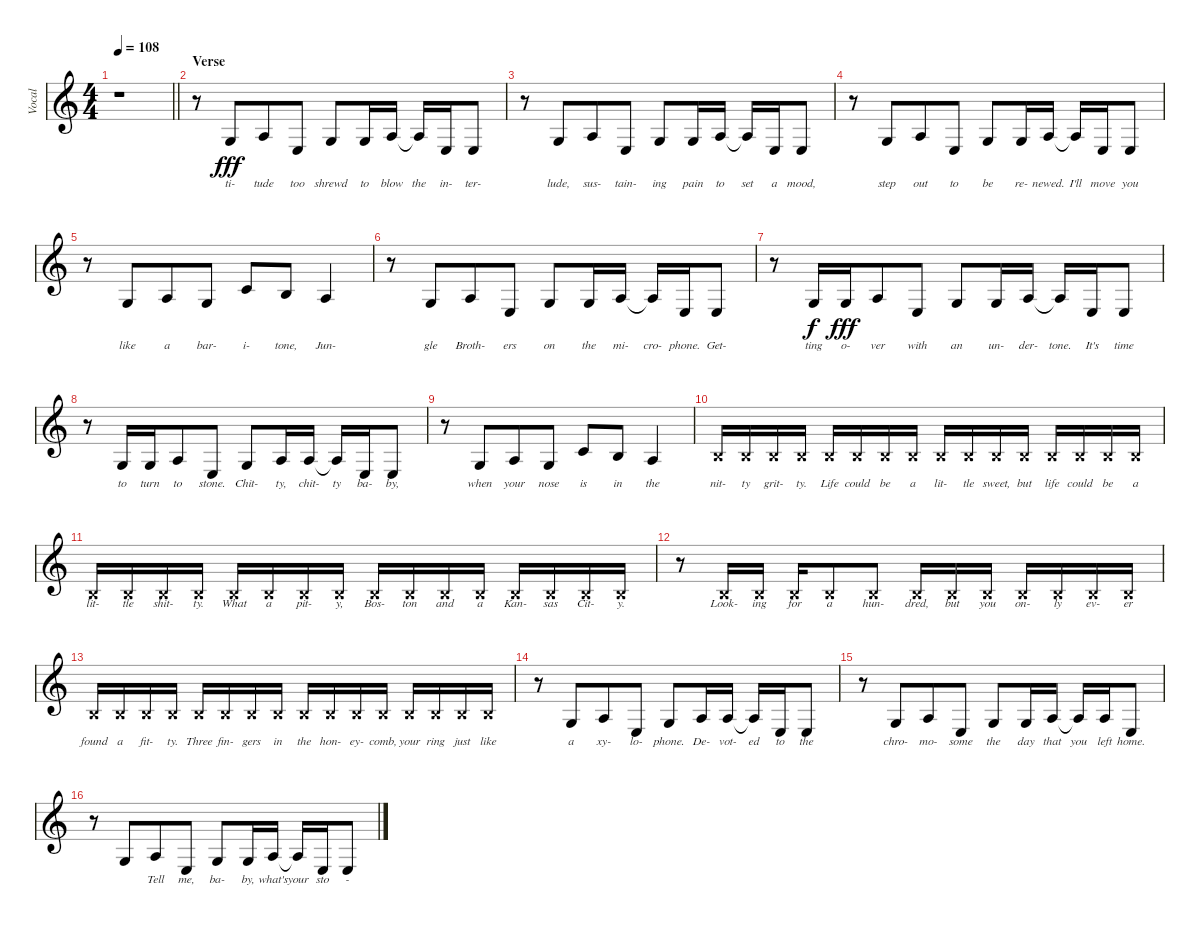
\track ("Vocal" "Vocal") {instrument lead6voice}
\staff {score}
\tuning (E4 B3 G3 D3 A2 E2) {hide}
\ts (4 4)
\tempo 108
\clef g2
\barLineRight lightlight
\ks c
r.1{dy fff} |
\section ("" "Verse")
r.8 0.3.8{lyrics (0 "ti-") lyrics (1 "") lyrics (2 "") lyrics (3 "") lyrics (4 "") beam merge} 2.3.8{lyrics (0 "tude") lyrics (1 "") lyrics (2 "") lyrics (3 "") lyrics (4 "")} 2.4.8{lyrics (0 "too") lyrics (1 "") lyrics (2 "") lyrics (3 "") lyrics (4 "")} 5.4.8{lyrics (0 "shrewd") lyrics (1 "") lyrics (2 "") lyrics (3 "") lyrics (4 "")} 5.4.16{lyrics (0 "to") lyrics (1 "") lyrics (2 "") lyrics (3 "") lyrics (4 "")} 7.4.16{lyrics (0 "blow") lyrics (1 "") lyrics (2 "") lyrics (3 "") lyrics (4 "")} 7.4{t}.16{lyrics (0 "the") lyrics (1 "") lyrics (2 "") lyrics (3 "") lyrics (4 "")} 2.4.16{lyrics (0 "in-") lyrics (1 "") lyrics (2 "") lyrics (3 "") lyrics (4 "")} 2.4.8{lyrics (0 "ter-") lyrics (1 "") lyrics (2 "") lyrics (3 "") lyrics (4 "")} |
r.8 0.3.8{lyrics (0 "lude,") lyrics (1 "") lyrics (2 "") lyrics (3 "") lyrics (4 "") beam merge} 2.3.8{lyrics (0 "sus-") lyrics (1 "") lyrics (2 "") lyrics (3 "") lyrics (4 "")} 2.4.8{lyrics (0 "tain-") lyrics (1 "") lyrics (2 "") lyrics (3 "") lyrics (4 "")} 5.4.8{lyrics (0 "ing") lyrics (1 "") lyrics (2 "") lyrics (3 "") lyrics (4 "")} 5.4.16{lyrics (0 "pain") lyrics (1 "") lyrics (2 "") lyrics (3 "") lyrics (4 "")} 7.4.16{lyrics (0 "to") lyrics (1 "") lyrics (2 "") lyrics (3 "") lyrics (4 "")} 7.4{t}.16{lyrics (0 "set") lyrics (1 "") lyrics (2 "") lyrics (3 "") lyrics (4 "")} 2.4.16{lyrics (0 "a") lyrics (1 "") lyrics (2 "") lyrics (3 "") lyrics (4 "")} 2.4.8{lyrics (0 "mood,") lyrics (1 "") lyrics (2 "") lyrics (3 "") lyrics (4 "")} |
r.8 0.3.8{lyrics (0 "step") lyrics (1 "") lyrics (2 "") lyrics (3 "") lyrics (4 "") beam merge} 2.3.8{lyrics (0 "out") lyrics (1 "") lyrics (2 "") lyrics (3 "") lyrics (4 "")} 2.4.8{lyrics (0 "to") lyrics (1 "") lyrics (2 "") lyrics (3 "") lyrics (4 "")} 5.4.8{lyrics (0 "be") lyrics (1 "") lyrics (2 "") lyrics (3 "") lyrics (4 "")} 5.4.16{lyrics (0 "re-") lyrics (1 "") lyrics (2 "") lyrics (3 "") lyrics (4 "")} 7.4.16{lyrics (0 "newed.") lyrics (1 "") lyrics (2 "") lyrics (3 "") lyrics (4 "")} 7.4{t}.16{lyrics (0 "I'll") lyrics (1 "") lyrics (2 "") lyrics (3 "") lyrics (4 "")} 2.4.16{lyrics (0 "move") lyrics (1 "") lyrics (2 "") lyrics (3 "") lyrics (4 "")} 2.4.8{lyrics (0 "you") lyrics (1 "") lyrics (2 "") lyrics (3 "") lyrics (4 "")} |
r.8 0.3.8{lyrics (0 "like") lyrics (1 "") lyrics (2 "") lyrics (3 "") lyrics (4 "") beam merge} 2.3.8{lyrics (0 "a") lyrics (1 "") lyrics (2 "") lyrics (3 "") lyrics (4 "")} 5.4.8{lyrics (0 "bar-") lyrics (1 "") lyrics (2 "") lyrics (3 "") lyrics (4 "")} 5.3.8{lyrics (0 "i-") lyrics (1 "") lyrics (2 "") lyrics (3 "") lyrics (4 "")} 4.3.8{lyrics (0 "tone,") lyrics (1 "") lyrics (2 "") lyrics (3 "") lyrics (4 "")} 2.3.4{lyrics (0 "Jun-") lyrics (1 "") lyrics (2 "") lyrics (3 "") lyrics (4 "")} |
r.8 0.3.8{lyrics (0 "gle") lyrics (1 "") lyrics (2 "") lyrics (3 "") lyrics (4 "") beam merge} 2.3.8{lyrics (0 "Broth-") lyrics (1 "") lyrics (2 "") lyrics (3 "") lyrics (4 "")} 2.4.8{lyrics (0 "ers") lyrics (1 "") lyrics (2 "") lyrics (3 "") lyrics (4 "")} 5.4.8{lyrics (0 "on") lyrics (1 "") lyrics (2 "") lyrics (3 "") lyrics (4 "")} 5.4.16{lyrics (0 "the") lyrics (1 "") lyrics (2 "") lyrics (3 "") lyrics (4 "")} 7.4.16{lyrics (0 "mi-") lyrics (1 "") lyrics (2 "") lyrics (3 "") lyrics (4 "")} 7.4{t}.16{lyrics (0 "cro-") lyrics (1 "") lyrics (2 "") lyrics (3 "") lyrics (4 "")} 2.4.16{lyrics (0 "phone.") lyrics (1 "") lyrics (2 "") lyrics (3 "") lyrics (4 "")} 2.4.8{lyrics (0 "Get-") lyrics (1 "") lyrics (2 "") lyrics (3 "") lyrics (4 "")} |
r.8 0.3.16{lyrics (0 "ting") lyrics (1 "") lyrics (2 "") lyrics (3 "") lyrics (4 "") dy f} 0.3.16{lyrics (0 "o-") lyrics (1 "") lyrics (2 "") lyrics (3 "") lyrics (4 "") dy fff beam merge} 2.3.8{lyrics (0 "ver") lyrics (1 "") lyrics (2 "") lyrics (3 "") lyrics (4 "")} 2.4.8{lyrics (0 "with") lyrics (1 "") lyrics (2 "") lyrics (3 "") lyrics (4 "")} 5.4.8{lyrics (0 "an") lyrics (1 "") lyrics (2 "") lyrics (3 "") lyrics (4 "")} 5.4.16{lyrics (0 "un-") lyrics (1 "") lyrics (2 "") lyrics (3 "") lyrics (4 "")} 7.4.16{lyrics (0 "der-") lyrics (1 "") lyrics (2 "") lyrics (3 "") lyrics (4 "")} 7.4{t}.16{lyrics (0 "tone.") lyrics (1 "") lyrics (2 "") lyrics (3 "") lyrics (4 "")} 2.4.16{lyrics (0 "It's") lyrics (1 "") lyrics (2 "") lyrics (3 "") lyrics (4 "")} 2.4.8{lyrics (0 "time") lyrics (1 "") lyrics (2 "") lyrics (3 "") lyrics (4 "")} |
r.8 0.3.16{lyrics (0 "to") lyrics (1 "") lyrics (2 "") lyrics (3 "") lyrics (4 "")} 0.3.16{lyrics (0 "turn") lyrics (1 "") lyrics (2 "") lyrics (3 "") lyrics (4 "") beam merge} 2.3.8{lyrics (0 "to") lyrics (1 "") lyrics (2 "") lyrics (3 "") lyrics (4 "")} 2.4.8{lyrics (0 "stone.") lyrics (1 "") lyrics (2 "") lyrics (3 "") lyrics (4 "")} 5.4.8{lyrics (0 "Chit-") lyrics (1 "") lyrics (2 "") lyrics (3 "") lyrics (4 "")} 7.4.16{lyrics (0 "ty,") lyrics (1 "") lyrics (2 "") lyrics (3 "") lyrics (4 "")} 7.4.16{lyrics (0 "chit-") lyrics (1 "") lyrics (2 "") lyrics (3 "") lyrics (4 "")} 7.4{t}.16{lyrics (0 "ty") lyrics (1 "") lyrics (2 "") lyrics (3 "") lyrics (4 "")} 2.4.16{lyrics (0 "ba-") lyrics (1 "") lyrics (2 "") lyrics (3 "") lyrics (4 "")} 2.4.8{lyrics (0 "by,") lyrics (1 "") lyrics (2 "") lyrics (3 "") lyrics (4 "")} |
r.8 0.3.8{lyrics (0 "when") lyrics (1 "") lyrics (2 "") lyrics (3 "") lyrics (4 "") beam merge} 2.3.8{lyrics (0 "your") lyrics (1 "") lyrics (2 "") lyrics (3 "") lyrics (4 "")} 5.4.8{lyrics (0 "nose") lyrics (1 "") lyrics (2 "") lyrics (3 "") lyrics (4 "")} 5.3.8{lyrics (0 "is") lyrics (1 "") lyrics (2 "") lyrics (3 "") lyrics (4 "")} 4.3.8{lyrics (0 "in") lyrics (1 "") lyrics (2 "") lyrics (3 "") lyrics (4 "")} 2.3.4{lyrics (0 "the") lyrics (1 "") lyrics (2 "") lyrics (3 "") lyrics (4 "")} |
4.3{x}.16{lyrics (0 "nit-") lyrics (1 "") lyrics (2 "") lyrics (3 "") lyrics (4 "")} 4.3{x}.16{lyrics (0 "ty") lyrics (1 "") lyrics (2 "") lyrics (3 "") lyrics (4 "")} 4.3{x}.16{lyrics (0 "grit-") lyrics (1 "") lyrics (2 "") lyrics (3 "") lyrics (4 "")} 4.3{x}.16{lyrics (0 "ty.") lyrics (1 "") lyrics (2 "") lyrics (3 "") lyrics (4 "")} 4.3{x}.16{lyrics (0 "Life") lyrics (1 "") lyrics (2 "") lyrics (3 "") lyrics (4 "")} 4.3{x}.16{lyrics (0 "could") lyrics (1 "") lyrics (2 "") lyrics (3 "") lyrics (4 "")} 4.3{x}.16{lyrics (0 "be") lyrics (1 "") lyrics (2 "") lyrics (3 "") lyrics (4 "")} 4.3{x}.16{lyrics (0 "a") lyrics (1 "") lyrics (2 "") lyrics (3 "") lyrics (4 "")} 4.3{x}.16{lyrics (0 "lit-") lyrics (1 "") lyrics (2 "") lyrics (3 "") lyrics (4 "")} 4.3{x}.16{lyrics (0 "tle") lyrics (1 "") lyrics (2 "") lyrics (3 "") lyrics (4 "")} 4.3{x}.16{lyrics (0 "sweet,") lyrics (1 "") lyrics (2 "") lyrics (3 "") lyrics (4 "")} 4.3{x}.16{lyrics (0 "but") lyrics (1 "") lyrics (2 "") lyrics (3 "") lyrics (4 "")} 4.3{x}.16{lyrics (0 "life") lyrics (1 "") lyrics (2 "") lyrics (3 "") lyrics (4 "")} 4.3{x}.16{lyrics (0 "could") lyrics (1 "") lyrics (2 "") lyrics (3 "") lyrics (4 "")} 4.3{x}.16{lyrics (0 "be") lyrics (1 "") lyrics (2 "") lyrics (3 "") lyrics (4 "")} 4.3{x}.16{lyrics (0 "a") lyrics (1 "") lyrics (2 "") lyrics (3 "") lyrics (4 "")} |
4.3{x}.16{lyrics (0 "lit-") lyrics (1 "") lyrics (2 "") lyrics (3 "") lyrics (4 "")} 4.3{x}.16{lyrics (0 "tle") lyrics (1 "") lyrics (2 "") lyrics (3 "") lyrics (4 "")} 4.3{x}.16{lyrics (0 "shit-") lyrics (1 "") lyrics (2 "") lyrics (3 "") lyrics (4 "")} 4.3{x}.16{lyrics (0 "ty.") lyrics (1 "") lyrics (2 "") lyrics (3 "") lyrics (4 "")} 4.3{x}.16{lyrics (0 "What") lyrics (1 "") lyrics (2 "") lyrics (3 "") lyrics (4 "")} 4.3{x}.16{lyrics (0 "a") lyrics (1 "") lyrics (2 "") lyrics (3 "") lyrics (4 "")} 4.3{x}.16{lyrics (0 "pit-") lyrics (1 "") lyrics (2 "") lyrics (3 "") lyrics (4 "")} 4.3{x}.16{lyrics (0 "y,") lyrics (1 "") lyrics (2 "") lyrics (3 "") lyrics (4 "")} 4.3{x}.16{lyrics (0 "Bos-") lyrics (1 "") lyrics (2 "") lyrics (3 "") lyrics (4 "")} 4.3{x}.16{lyrics (0 "ton") lyrics (1 "") lyrics (2 "") lyrics (3 "") lyrics (4 "")} 4.3{x}.16{lyrics (0 "and") lyrics (1 "") lyrics (2 "") lyrics (3 "") lyrics (4 "")} 4.3{x}.16{lyrics (0 "a") lyrics (1 "") lyrics (2 "") lyrics (3 "") lyrics (4 "")} 4.3{x}.16{lyrics (0 "Kan-") lyrics (1 "") lyrics (2 "") lyrics (3 "") lyrics (4 "")} 4.3{x}.16{lyrics (0 "sas") lyrics (1 "") lyrics (2 "") lyrics (3 "") lyrics (4 "")} 4.3{x}.16{lyrics (0 "Cit-") lyrics (1 "") lyrics (2 "") lyrics (3 "") lyrics (4 "")} 4.3{x}.16{lyrics (0 "y.") lyrics (1 "") lyrics (2 "") lyrics (3 "") lyrics (4 "")} |
r.8 4.3{x}.16{lyrics (0 "Look-") lyrics (1 "") lyrics (2 "") lyrics (3 "") lyrics (4 "")} 4.3{x}.16{lyrics (0 "ing") lyrics (1 "") lyrics (2 "") lyrics (3 "") lyrics (4 "")} 4.3{x}.16{lyrics (0 "for") lyrics (1 "") lyrics (2 "") lyrics (3 "") lyrics (4 "")} 4.3{x}.8{lyrics (0 "a") lyrics (1 "") lyrics (2 "") lyrics (3 "") lyrics (4 "")} 4.3{x}.8{lyrics (0 "hun-") lyrics (1 "") lyrics (2 "") lyrics (3 "") lyrics (4 "")} 4.3{x}.16{lyrics (0 "dred,") lyrics (1 "") lyrics (2 "") lyrics (3 "") lyrics (4 "")} 4.3{x}.16{lyrics (0 "but") lyrics (1 "") lyrics (2 "") lyrics (3 "") lyrics (4 "")} 4.3{x}.16{lyrics (0 "you") lyrics (1 "") lyrics (2 "") lyrics (3 "") lyrics (4 "")} 4.3{x}.16{lyrics (0 "on-") lyrics (1 "") lyrics (2 "") lyrics (3 "") lyrics (4 "")} 4.3{x}.16{lyrics (0 "ly") lyrics (1 "") lyrics (2 "") lyrics (3 "") lyrics (4 "")} 4.3{x}.16{lyrics (0 "ev-") lyrics (1 "") lyrics (2 "") lyrics (3 "") lyrics (4 "")} 4.3{x}.16{lyrics (0 "er") lyrics (1 "") lyrics (2 "") lyrics (3 "") lyrics (4 "")} |
4.3{x}.16{lyrics (0 "found") lyrics (1 "") lyrics (2 "") lyrics (3 "") lyrics (4 "")} 4.3{x}.16{lyrics (0 "a") lyrics (1 "") lyrics (2 "") lyrics (3 "") lyrics (4 "")} 4.3{x}.16{lyrics (0 "fit-") lyrics (1 "") lyrics (2 "") lyrics (3 "") lyrics (4 "")} 4.3{x}.16{lyrics (0 "ty.") lyrics (1 "") lyrics (2 "") lyrics (3 "") lyrics (4 "")} 4.3{x}.16{lyrics (0 "Three") lyrics (1 "") lyrics (2 "") lyrics (3 "") lyrics (4 "")} 4.3{x}.16{lyrics (0 "fin-") lyrics (1 "") lyrics (2 "") lyrics (3 "") lyrics (4 "")} 4.3{x}.16{lyrics (0 "gers") lyrics (1 "") lyrics (2 "") lyrics (3 "") lyrics (4 "")} 4.3{x}.16{lyrics (0 "in") lyrics (1 "") lyrics (2 "") lyrics (3 "") lyrics (4 "")} 4.3{x}.16{lyrics (0 "the") lyrics (1 "") lyrics (2 "") lyrics (3 "") lyrics (4 "")} 4.3{x}.16{lyrics (0 "hon-") lyrics (1 "") lyrics (2 "") lyrics (3 "") lyrics (4 "")} 4.3{x}.16{lyrics (0 "ey-") lyrics (1 "") lyrics (2 "") lyrics (3 "") lyrics (4 "")} 4.3{x}.16{lyrics (0 "comb,") lyrics (1 "") lyrics (2 "") lyrics (3 "") lyrics (4 "")} 4.3{x}.16{lyrics (0 "your") lyrics (1 "") lyrics (2 "") lyrics (3 "") lyrics (4 "")} 4.3{x}.16{lyrics (0 "ring") lyrics (1 "") lyrics (2 "") lyrics (3 "") lyrics (4 "")} 4.3{x}.16{lyrics (0 "just") lyrics (1 "") lyrics (2 "") lyrics (3 "") lyrics (4 "")} 4.3{x}.16{lyrics (0 "like") lyrics (1 "") lyrics (2 "") lyrics (3 "") lyrics (4 "")} |
r.8 0.3.8{lyrics (0 "a") lyrics (1 "") lyrics (2 "") lyrics (3 "") lyrics (4 "") beam merge} 2.3.8{lyrics (0 "xy-") lyrics (1 "") lyrics (2 "") lyrics (3 "") lyrics (4 "")} 2.4.8{lyrics (0 "lo-") lyrics (1 "") lyrics (2 "") lyrics (3 "") lyrics (4 "")} 5.4.8{lyrics (0 "phone.") lyrics (1 "") lyrics (2 "") lyrics (3 "") lyrics (4 "")} 7.4.16{lyrics (0 "De-") lyrics (1 "") lyrics (2 "") lyrics (3 "") lyrics (4 "")} 7.4.16{lyrics (0 "vot-") lyrics (1 "") lyrics (2 "") lyrics (3 "") lyrics (4 "")} 7.4{t}.16{lyrics (0 "ed") lyrics (1 "") lyrics (2 "") lyrics (3 "") lyrics (4 "")} 2.4.16{lyrics (0 "to") lyrics (1 "") lyrics (2 "") lyrics (3 "") lyrics (4 "")} 2.4.8{lyrics (0 "the") lyrics (1 "") lyrics (2 "") lyrics (3 "") lyrics (4 "")} |
r.8 0.3.8{lyrics (0 "chro-") lyrics (1 "") lyrics (2 "") lyrics (3 "") lyrics (4 "") beam merge} 2.3.8{lyrics (0 "mo-") lyrics (1 "") lyrics (2 "") lyrics (3 "") lyrics (4 "")} 2.4.8{lyrics (0 "some") lyrics (1 "") lyrics (2 "") lyrics (3 "") lyrics (4 "")} 5.4.8{lyrics (0 "the") lyrics (1 "") lyrics (2 "") lyrics (3 "") lyrics (4 "")} 5.4.16{lyrics (0 "day") lyrics (1 "") lyrics (2 "") lyrics (3 "") lyrics (4 "")} 7.4.16{lyrics (0 "that") lyrics (1 "") lyrics (2 "") lyrics (3 "") lyrics (4 "")} 7.4{t}.16{lyrics (0 "you") lyrics (1 "") lyrics (2 "") lyrics (3 "") lyrics (4 "")} 7.4.16{lyrics (0 "left") lyrics (1 "") lyrics (2 "") lyrics (3 "") lyrics (4 "")} 2.4.8{lyrics (0 "home.") lyrics (1 "") lyrics (2 "") lyrics (3 "") lyrics (4 "")} |
r.8 0.3.8{lyrics (0 "") lyrics (1 "") lyrics (2 "") lyrics (3 "") lyrics (4 "") beam merge} 2.3.8{lyrics (0 "Tell") lyrics (1 "") lyrics (2 "") lyrics (3 "") lyrics (4 "")} 2.4.8{lyrics (0 "me,") lyrics (1 "") lyrics (2 "") lyrics (3 "") lyrics (4 "")} 5.4.8{lyrics (0 "ba-") lyrics (1 "") lyrics (2 "") lyrics (3 "") lyrics (4 "")} 5.4.16{lyrics (0 "by,") lyrics (1 "") lyrics (2 "") lyrics (3 "") lyrics (4 "")} 7.4.16{lyrics (0 "what's") lyrics (1 "") lyrics (2 "") lyrics (3 "") lyrics (4 "")} 7.4{t}.16{lyrics (0 "your") lyrics (1 "") lyrics (2 "") lyrics (3 "") lyrics (4 "")} 2.4.16{lyrics (0 "sto") lyrics (1 "") lyrics (2 "") lyrics (3 "") lyrics (4 "")} 2.4.8{lyrics (0 "-") lyrics (1 "") lyrics (2 "") lyrics (3 "") lyrics (4 "")}
